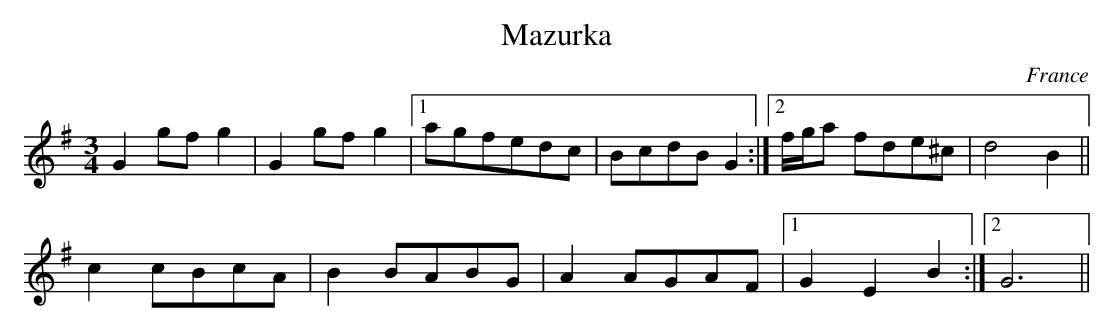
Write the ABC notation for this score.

X:1
T:Mazurka
M:3/4
O:France
K:G
G2gfg2|G2gfg2\
|1agfedc|BcdBG2:|2 f/2g/2a fde^c|d4B2||
c2cBcA|B2BABG|A2AGAF|1G2E2B2:|2G6||
